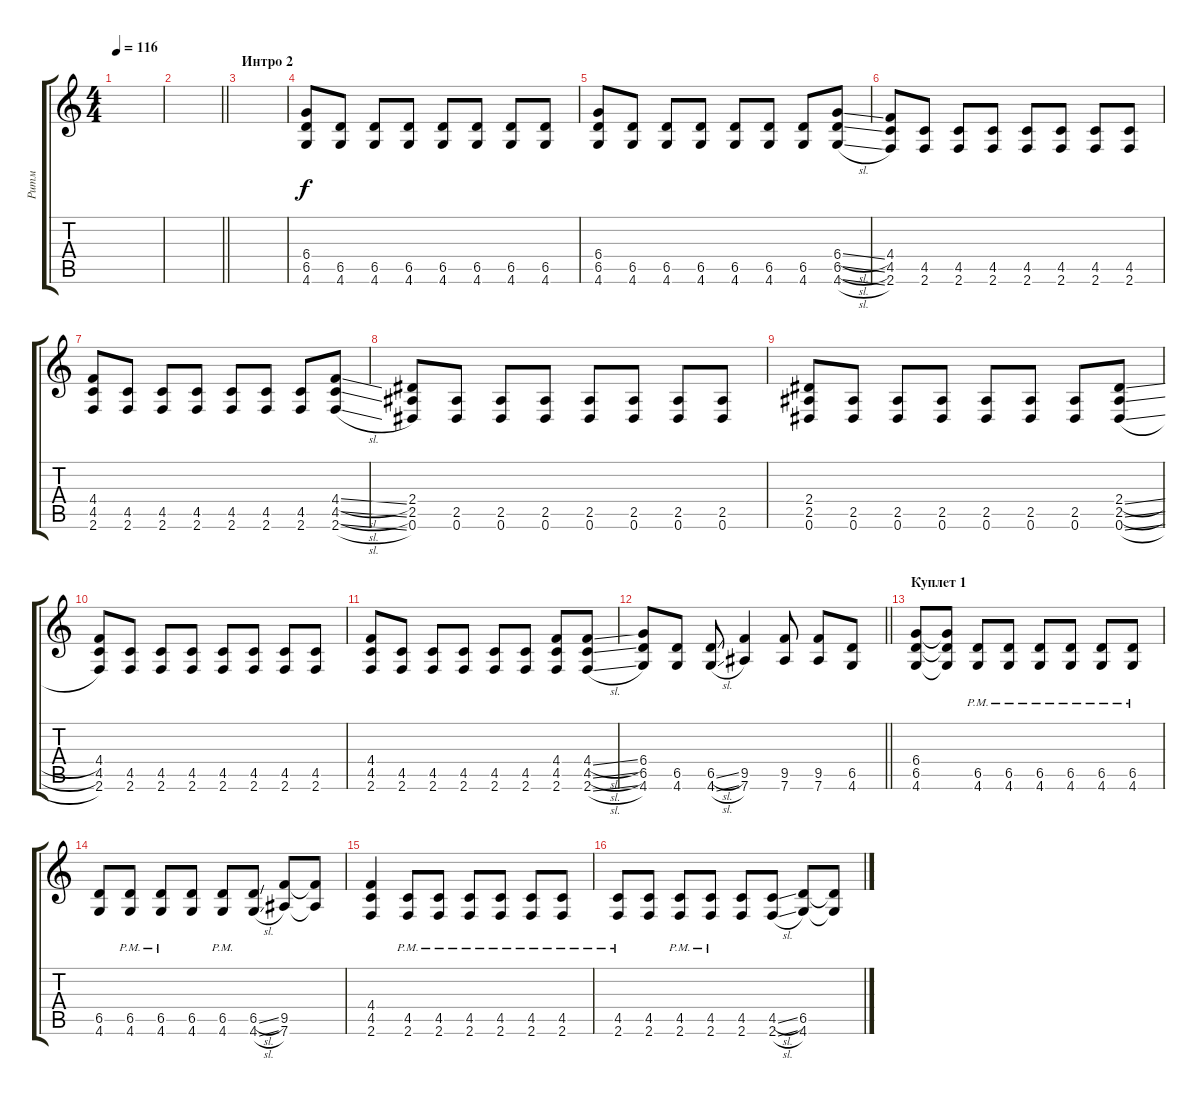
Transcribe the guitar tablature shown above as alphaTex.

\track ("Ритм" "Ритм") {instrument distortionguitar}
\staff {score tabs}
\tuning (Eb4 Bb3 Gb3 Db3 Ab2 Eb2) {hide}
\ts (4 4)
\tempo 116
\clef g2
\ks c
|
\barLineRight lightlight
|
\section ("" "Интро 2")
|
(6.4 6.5 4.6).8 (6.5 4.6).8 (6.5 4.6).8 (6.5 4.6).8 (6.5 4.6).8 (6.5 4.6).8 (6.5 4.6).8 (6.5 4.6).8 |
(6.4 6.5 4.6).8 (6.5 4.6).8 (6.5 4.6).8 (6.5 4.6).8 (6.5 4.6).8 (6.5 4.6).8 (6.5 4.6).8 (6.4{sl} 6.5{sl} 4.6{sl}).8 |
(4.4 4.5 2.6).8 (4.5 2.6).8 (4.5 2.6).8 (4.5 2.6).8 (4.5 2.6).8 (4.5 2.6).8 (4.5 2.6).8 (4.5 2.6).8 |
(4.4 4.5 2.6).8 (4.5 2.6).8 (4.5 2.6).8 (4.5 2.6).8 (4.5 2.6).8 (4.5 2.6).8 (4.5 2.6).8 (4.4{sl} 4.5{sl} 2.6{sl}).8 |
(2.4 2.5 0.6).8 (2.5 0.6).8 (2.5 0.6).8 (2.5 0.6).8 (2.5 0.6).8 (2.5 0.6).8 (2.5 0.6).8 (2.5 0.6).8 |
(2.4 2.5 0.6).8 (2.5 0.6).8 (2.5 0.6).8 (2.5 0.6).8 (2.5 0.6).8 (2.5 0.6).8 (2.5 0.6).8 (2.4{sl} 2.5{sl} 0.6{sl}).8 |
(4.4 4.5 2.6).8 (4.5 2.6).8 (4.5 2.6).8 (4.5 2.6).8 (4.5 2.6).8 (4.5 2.6).8 (4.5 2.6).8 (4.5 2.6).8 |
(4.4 4.5 2.6).8 (4.5 2.6).8 (4.5 2.6).8 (4.5 2.6).8 (4.5 2.6).8 (4.5 2.6).8 (4.4 4.5 2.6).8 (4.4{sl} 4.5{sl} 2.6{sl}).8 |
\barLineRight lightlight
(6.4 6.5 4.6).8 (6.5 4.6).8 (6.5{sl} 4.6{sl}).8 (9.5 7.6).4 (9.5 7.6).8 (9.5 7.6).8 (6.5 4.6).8 |
\section ("" "Куплет 1")
(6.4 6.5 4.6).8 (6.4{t} 6.5{t} 4.6{t}).8 (6.5{pm} 4.6{pm}).8 (6.5{pm} 4.6{pm}).8 (6.5{pm} 4.6{pm}).8 (6.5{pm} 4.6{pm}).8 (6.5{pm} 4.6{pm}).8 (6.5{pm} 4.6{pm}).8 |
(6.5 4.6).8 (6.5{pm} 4.6{pm}).8 (6.5{pm} 4.6{pm}).8 (6.5 4.6).8 (6.5{pm} 4.6{pm}).8 (6.5{sl} 4.6{sl}).8 (9.5 7.6).8 (9.5{t} 7.6{t}).8 |
(4.4 4.5 2.6).4 (4.5{pm} 2.6{pm}).8 (4.5{pm} 2.6{pm}).8 (4.5{pm} 2.6{pm}).8 (4.5{pm} 2.6{pm}).8 (4.5{pm} 2.6{pm}).8 (4.5{pm} 2.6{pm}).8 |
(4.5{pm} 2.6{pm}).8 (4.5 2.6).8 (4.5{pm} 2.6{pm}).8 (4.5{pm} 2.6{pm}).8 (4.5 2.6).8 (4.5{sl} 2.6{sl}).8 (6.5 4.6).8 (6.5{t} 4.6{t}).8
